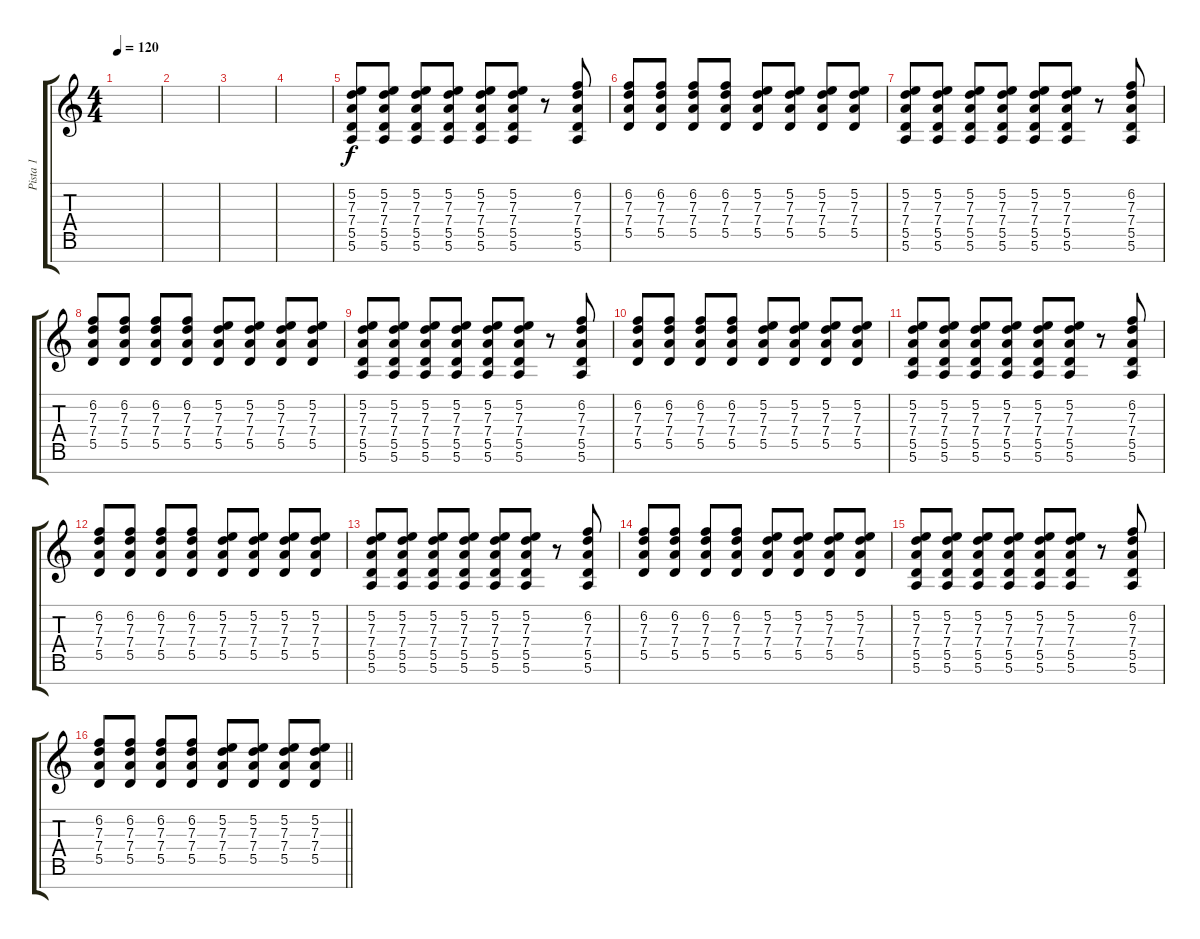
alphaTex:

\track ("Pista 1" "Pista 1") {instrument distortionguitar}
\staff {score tabs}
\tuning (E4 B3 G3 D3 A2 E2 B1) {hide}
\ts (4 4)
\tempo 120
\clef g2
\ks c
|
|
|
|
(5.2 7.3 7.4 5.5 5.6).8{volume 16 balance 11} (5.2 7.3 7.4 5.5 5.6).8 (5.2 7.3 7.4 5.5 5.6).8 (5.2 7.3 7.4 5.5 5.6).8 (5.2 7.3 7.4 5.5 5.6).8 (5.2 7.3 7.4 5.5 5.6).8 r.8 (6.2 7.3 7.4 5.5 5.6).8 |
(6.2 7.3 7.4 5.5).8 (6.2 7.3 7.4 5.5).8 (6.2 7.3 7.4 5.5).8 (6.2 7.3 7.4 5.5).8 (5.2 7.3 7.4 5.5).8 (5.2 7.3 7.4 5.5).8 (5.2 7.3 7.4 5.5).8 (5.2 7.3 7.4 5.5).8 |
(5.2 7.3 7.4 5.5 5.6).8 (5.2 7.3 7.4 5.5 5.6).8 (5.2 7.3 7.4 5.5 5.6).8 (5.2 7.3 7.4 5.5 5.6).8 (5.2 7.3 7.4 5.5 5.6).8 (5.2 7.3 7.4 5.5 5.6).8 r.8 (6.2 7.3 7.4 5.5 5.6).8 |
(6.2 7.3 7.4 5.5).8 (6.2 7.3 7.4 5.5).8 (6.2 7.3 7.4 5.5).8 (6.2 7.3 7.4 5.5).8 (5.2 7.3 7.4 5.5).8 (5.2 7.3 7.4 5.5).8 (5.2 7.3 7.4 5.5).8 (5.2 7.3 7.4 5.5).8 |
(5.2 7.3 7.4 5.5 5.6).8{balance 8} (5.2 7.3 7.4 5.5 5.6).8 (5.2 7.3 7.4 5.5 5.6).8 (5.2 7.3 7.4 5.5 5.6).8 (5.2 7.3 7.4 5.5 5.6).8 (5.2 7.3 7.4 5.5 5.6).8 r.8 (6.2 7.3 7.4 5.5 5.6).8 |
(6.2 7.3 7.4 5.5).8 (6.2 7.3 7.4 5.5).8 (6.2 7.3 7.4 5.5).8 (6.2 7.3 7.4 5.5).8 (5.2 7.3 7.4 5.5).8 (5.2 7.3 7.4 5.5).8 (5.2 7.3 7.4 5.5).8 (5.2 7.3 7.4 5.5).8 |
(5.2 7.3 7.4 5.5 5.6).8 (5.2 7.3 7.4 5.5 5.6).8 (5.2 7.3 7.4 5.5 5.6).8 (5.2 7.3 7.4 5.5 5.6).8 (5.2 7.3 7.4 5.5 5.6).8 (5.2 7.3 7.4 5.5 5.6).8 r.8 (6.2 7.3 7.4 5.5 5.6).8 |
(6.2 7.3 7.4 5.5).8 (6.2 7.3 7.4 5.5).8 (6.2 7.3 7.4 5.5).8 (6.2 7.3 7.4 5.5).8 (5.2 7.3 7.4 5.5).8 (5.2 7.3 7.4 5.5).8 (5.2 7.3 7.4 5.5).8 (5.2 7.3 7.4 5.5).8 |
(5.2 7.3 7.4 5.5 5.6).8 (5.2 7.3 7.4 5.5 5.6).8 (5.2 7.3 7.4 5.5 5.6).8 (5.2 7.3 7.4 5.5 5.6).8 (5.2 7.3 7.4 5.5 5.6).8 (5.2 7.3 7.4 5.5 5.6).8 r.8 (6.2 7.3 7.4 5.5 5.6).8 |
(6.2 7.3 7.4 5.5).8 (6.2 7.3 7.4 5.5).8 (6.2 7.3 7.4 5.5).8 (6.2 7.3 7.4 5.5).8 (5.2 7.3 7.4 5.5).8 (5.2 7.3 7.4 5.5).8 (5.2 7.3 7.4 5.5).8 (5.2 7.3 7.4 5.5).8 |
(5.2 7.3 7.4 5.5 5.6).8 (5.2 7.3 7.4 5.5 5.6).8 (5.2 7.3 7.4 5.5 5.6).8 (5.2 7.3 7.4 5.5 5.6).8 (5.2 7.3 7.4 5.5 5.6).8 (5.2 7.3 7.4 5.5 5.6).8 r.8 (6.2 7.3 7.4 5.5 5.6).8 |
\barLineRight lightlight
(6.2 7.3 7.4 5.5).8 (6.2 7.3 7.4 5.5).8 (6.2 7.3 7.4 5.5).8 (6.2 7.3 7.4 5.5).8 (5.2 7.3 7.4 5.5).8 (5.2 7.3 7.4 5.5).8 (5.2 7.3 7.4 5.5).8 (5.2 7.3 7.4 5.5).8
